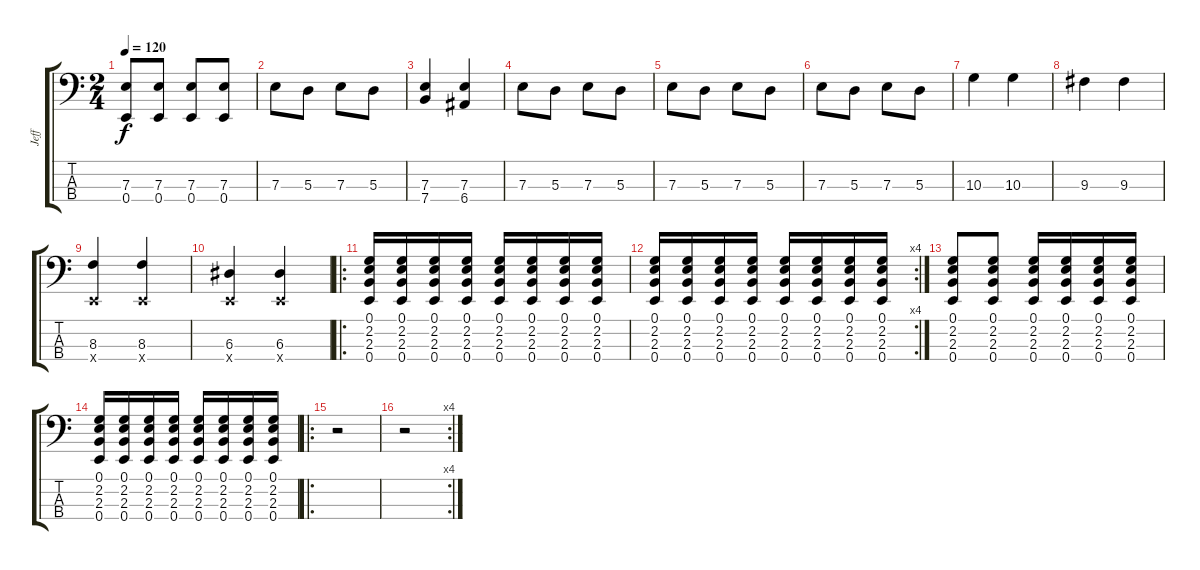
\track ("Jeff" "Jeff") {instrument electricbassfinger}
\staff {score tabs}
\tuning (G2 D2 A1 E1) {hide}
\ts (2 4)
\tempo 120
\clef f4
\ks c
(7.3 0.4).8{dy f} (7.3 0.4).8 (7.3 0.4).8 (7.3 0.4).8 |
7.3.8 5.3.8 7.3.8 5.3.8 |
(7.3 7.4).4 (7.3 6.4).4 |
7.3.8 5.3.8 7.3.8 5.3.8 |
7.3.8 5.3.8 7.3.8 5.3.8 |
7.3.8 5.3.8 7.3.8 5.3.8 |
10.3.4 10.3.4 |
9.3.4 9.3.4 |
(8.3 0.4{x}).4 (8.3 0.4{x}).4 |
(6.3 0.4{x}).4 (6.3 0.4{x}).4 |
\ro
(0.1 2.2 2.3 0.4).16 (0.1 2.2 2.3 0.4).16 (0.1 2.2 2.3 0.4).16 (0.1 2.2 2.3 0.4).16 (0.1 2.2 2.3 0.4).16 (0.1 2.2 2.3 0.4).16 (0.1 2.2 2.3 0.4).16 (0.1 2.2 2.3 0.4).16 |
\rc 4
(0.1 2.2 2.3 0.4).16 (0.1 2.2 2.3 0.4).16 (0.1 2.2 2.3 0.4).16 (0.1 2.2 2.3 0.4).16 (0.1 2.2 2.3 0.4).16 (0.1 2.2 2.3 0.4).16 (0.1 2.2 2.3 0.4).16 (0.1 2.2 2.3 0.4).16 |
(0.1 2.2 2.3 0.4).8 (0.1 2.2 2.3 0.4).8 (0.1 2.2 2.3 0.4).16 (0.1 2.2 2.3 0.4).16 (0.1 2.2 2.3 0.4).16 (0.1 2.2 2.3 0.4).16 |
(0.1 2.2 2.3 0.4).16 (0.1 2.2 2.3 0.4).16 (0.1 2.2 2.3 0.4).16 (0.1 2.2 2.3 0.4).16 (0.1 2.2 2.3 0.4).16 (0.1 2.2 2.3 0.4).16 (0.1 2.2 2.3 0.4).16 (0.1 2.2 2.3 0.4).16 |
\ro
r.2 |
\rc 4
r.2
